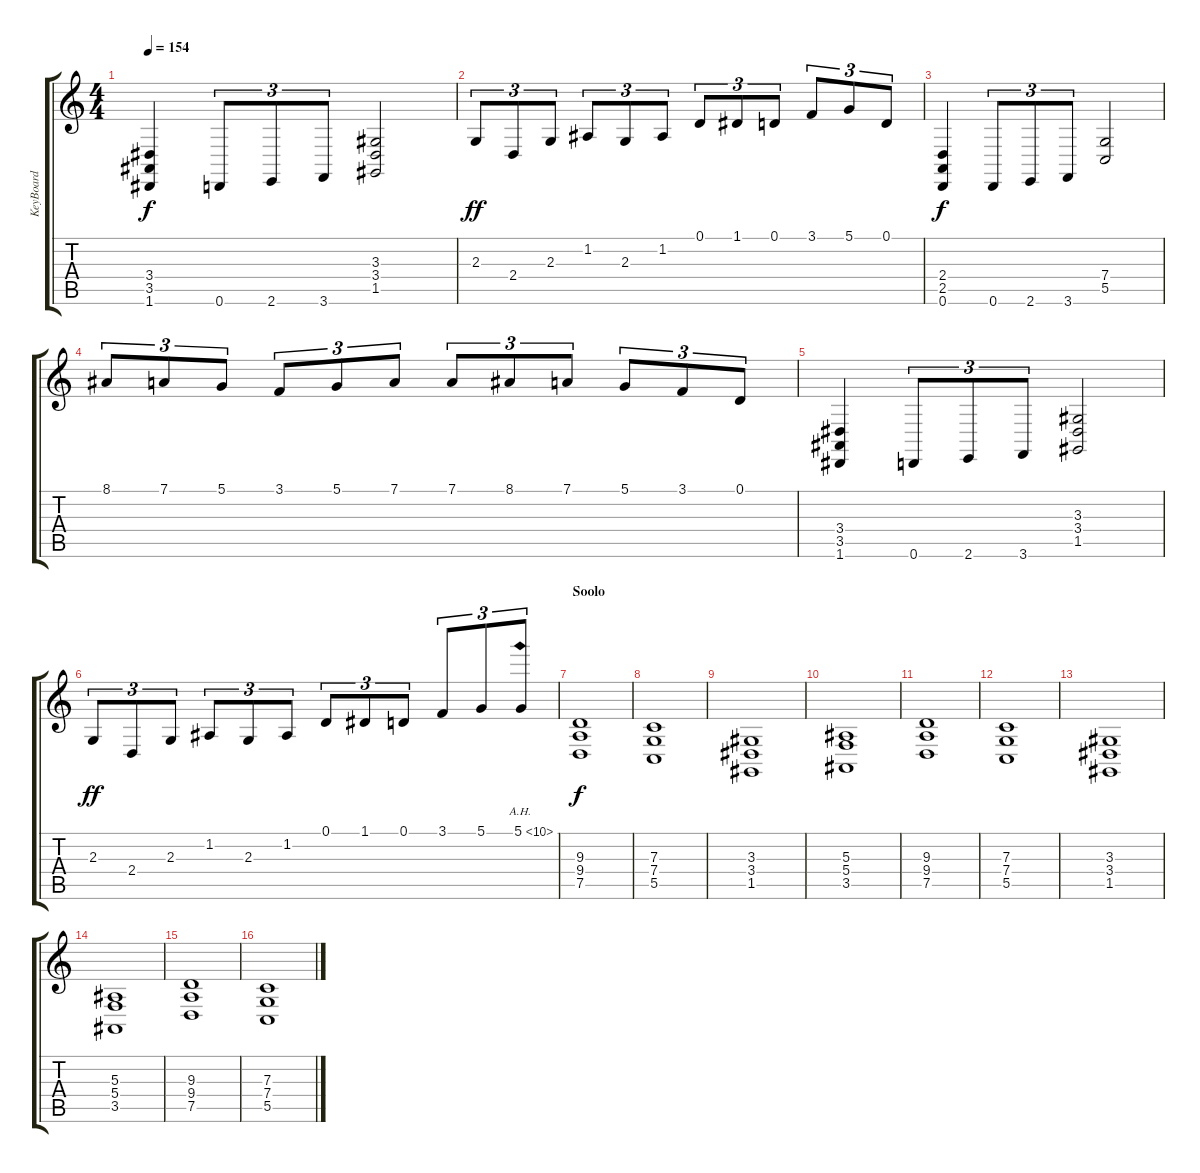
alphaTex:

\track ("KeyBoard" "KeyBoard") {instrument stringensemble1}
\staff {score tabs}
\tuning (D4 A3 F3 C3 G2 D2) {hide}
\ts (4 4)
\tempo 154
\clef g2
\ks c
(3.4 3.5 1.6).4{dy f instrument stringensemble1} 0.6.8{tu (3 2)} 2.6.8{tu (3 2)} 3.6.8{tu (3 2)} (3.3 3.4 1.5).2 |
2.3.8{tu (3 2) dy ff instrument harpsichord} 2.4.8{tu (3 2)} 2.3.8{tu (3 2)} 1.2.8{tu (3 2)} 2.3.8{tu (3 2)} 1.2.8{tu (3 2)} 0.1.8{tu (3 2)} 1.1.8{tu (3 2)} 0.1.8{tu (3 2)} 3.1.8{tu (3 2)} 5.1.8{tu (3 2)} 0.1.8{tu (3 2)} |
(2.4 2.5 0.6).4{dy f instrument stringensemble1} 0.6.8{tu (3 2)} 2.6.8{tu (3 2)} 3.6.8{tu (3 2)} (7.4 5.5).2 |
8.1.8{tu (3 2) instrument harpsichord} 7.1.8{tu (3 2)} 5.1.8{tu (3 2)} 3.1.8{tu (3 2)} 5.1.8{tu (3 2)} 7.1.8{tu (3 2)} 7.1.8{tu (3 2)} 8.1.8{tu (3 2)} 7.1.8{tu (3 2)} 5.1.8{tu (3 2)} 3.1.8{tu (3 2)} 0.1.8{tu (3 2)} |
(3.4 3.5 1.6).4{instrument stringensemble1} 0.6.8{tu (3 2)} 2.6.8{tu (3 2)} 3.6.8{tu (3 2)} (3.3 3.4 1.5).2 |
2.3.8{tu (3 2) dy ff instrument harpsichord} 2.4.8{tu (3 2)} 2.3.8{tu (3 2)} 1.2.8{tu (3 2)} 2.3.8{tu (3 2)} 1.2.8{tu (3 2)} 0.1.8{tu (3 2)} 1.1.8{tu (3 2)} 0.1.8{tu (3 2)} 3.1.8{tu (3 2)} 5.1.8{tu (3 2)} 5.1{ah 5}.8{tu (3 2)} |
\section ("" "Soolo")
(9.3 9.4 7.5).1{dy f volume 11 instrument stringensemble1} |
(7.3 7.4 5.5).1 |
(3.3 3.4 1.5).1 |
(5.3 5.4 3.5).1 |
(9.3 9.4 7.5).1 |
(7.3 7.4 5.5).1 |
(3.3 3.4 1.5).1 |
(5.3 5.4 3.5).1 |
(9.3 9.4 7.5).1 |
(7.3 7.4 5.5).1
